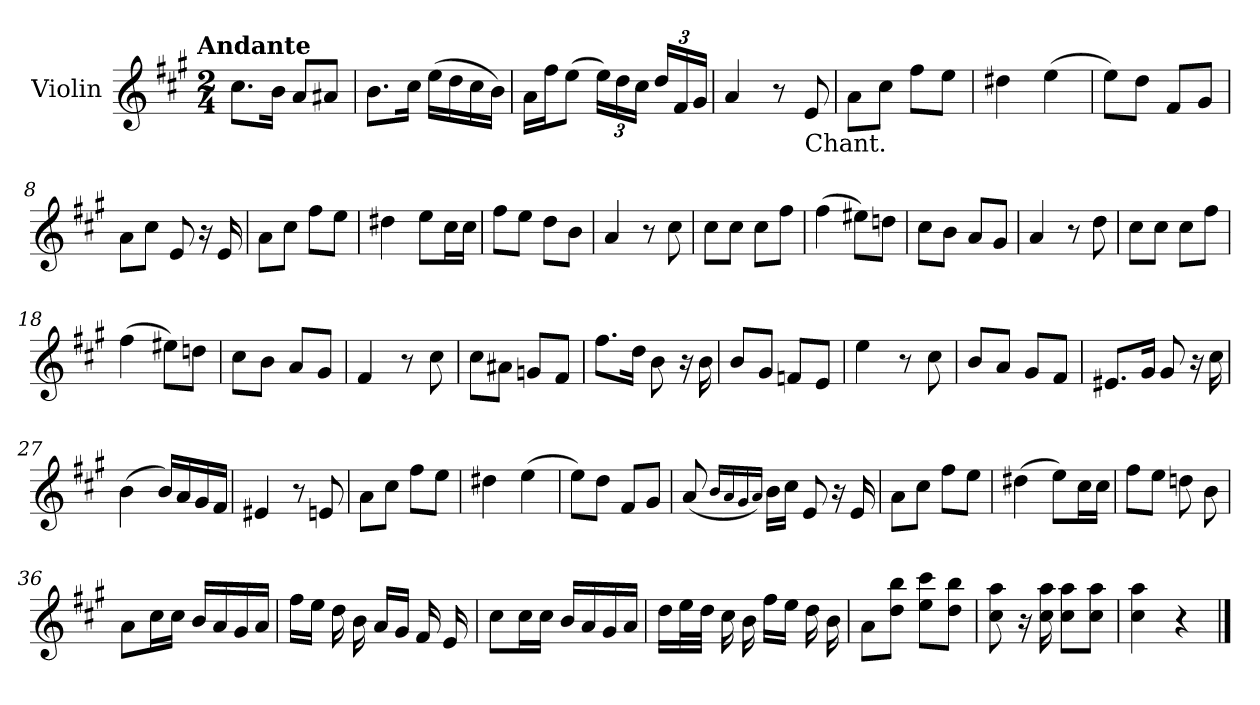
**kern
*part1
*staff1
*I"Violin
*I'Vln.
*clefG2
*k[f#c#g#]
!!LO:TX:omd:t=Andante
*M2/4
*MM92
=1
8.cc#\L
16b\Jk
8a/L
8a#X/J
=2
8.b\L
16cc#\Jk
(>16ee\LL
16dd\
16cc#\
16b\JJ)
=3
16a\LL
16ff#\J
(>8ee\J
*Xbrackettup
24ee\LL)
24dd\
24cc#\JJ
24dd/LL
24f#/
24g#/JJ
=4
4a/
8r
!LO:TX:b:t=Chant.
8e/
=5
8a\L
8cc#\J
8ff#\L
8ee\J
=6
4dd#X\
(>4ee\
=7
8ee\L)
8dd\J
8f#/L
8g#/J
!!LO:LB:g=z
=8
8a\L
8cc#\J
8e/
16r
16e/
=9
8a\L
8cc#\J
8ff#\L
8ee\J
=10
4dd#X\
8ee\L
16cc#\L
16cc#\JJ
=11
8ff#\L
8ee\J
8dd\L
8b\J
=12
4a/
8r
8cc#\
=13
8cc#\L
8cc#\J
8cc#\L
8ff#\J
=14
(>4ff#\
8ee#X\L)
8ddn\J
=15
8cc#\L
8b\J
8a/L
8g#/J
!!LO:LB:g=z
=16
4a/
8r
8dd\
=17
8cc#\L
8cc#\J
8cc#\L
8ff#\J
=18
(>4ff#\
8ee#X\L)
8ddn\J
=19
8cc#\L
8b\J
8a/L
8g#/J
=20
4f#/
8r
8cc#\
=21
8cc#\L
8a#X\J
8gn/L
8f#/J
=22
8.ff#\L
16dd\Jk
8b\
16r
16b\
=23
8b/L
8g#/J
8fn/L
8e/J
!!LO:LB:g=z
=24
4ee\
8r
8cc#\
=25
8b/L
8a/J
8g#/L
8f#/J
=26
8.e#X/L
16g#/Jk
8g#/
16r
16cc#\
=27
(>4b\
16b/LL)
16a/
16g#/
16f#/JJ
=28
4e#X/
8r
8en/
=29
8a\L
8cc#\J
8ff#\L
8ee\J
=30
4dd#X\
(>4ee\
=31
8ee\L)
8dd\J
8f#/L
8g#/J
!!LO:LB:g=z
=32
(<8a/
16qqb/LL
16qqa/
16qqg#/
16qqa/JJ)
16b\LL
16cc#\JJ
8e/
16r
16e/
=33
8a\L
8cc#\J
8ff#\L
8ee\J
=34
(>4dd#X\
8ee\L)
16cc#\L
16cc#\JJ
=35
8ff#\L
8ee\J
8ddn\
8b\
=36
8a\L
16cc#\L
16cc#\JJ
16b/LL
16a/
16g#/
16a/JJ
=37
16ff#\LL
16ee\JJ
16dd\
16b\
16a/LL
16g#/JJ
16f#/
16e/
!!LO:LB:g=z
=38
8cc#\L
16cc#\L
16cc#\JJ
16b/LL
16a/
16g#/
16a/JJ
=39
16dd\LL
32ee\L
32dd\JJJ
16cc#\
16b\
16ff#\LL
16ee\JJ
16dd\
16b\
=40
8a\L
8dd\ 8bb\J
8ee\ 8ccc#\L
8dd\ 8bb\J
=41
8cc#\ 8aa\
16r
16cc#\ 16aa\
8cc#\ 8aa\L
8cc#\ 8aa\J
=42
4cc#\ 4aa\
4r
==
*-
